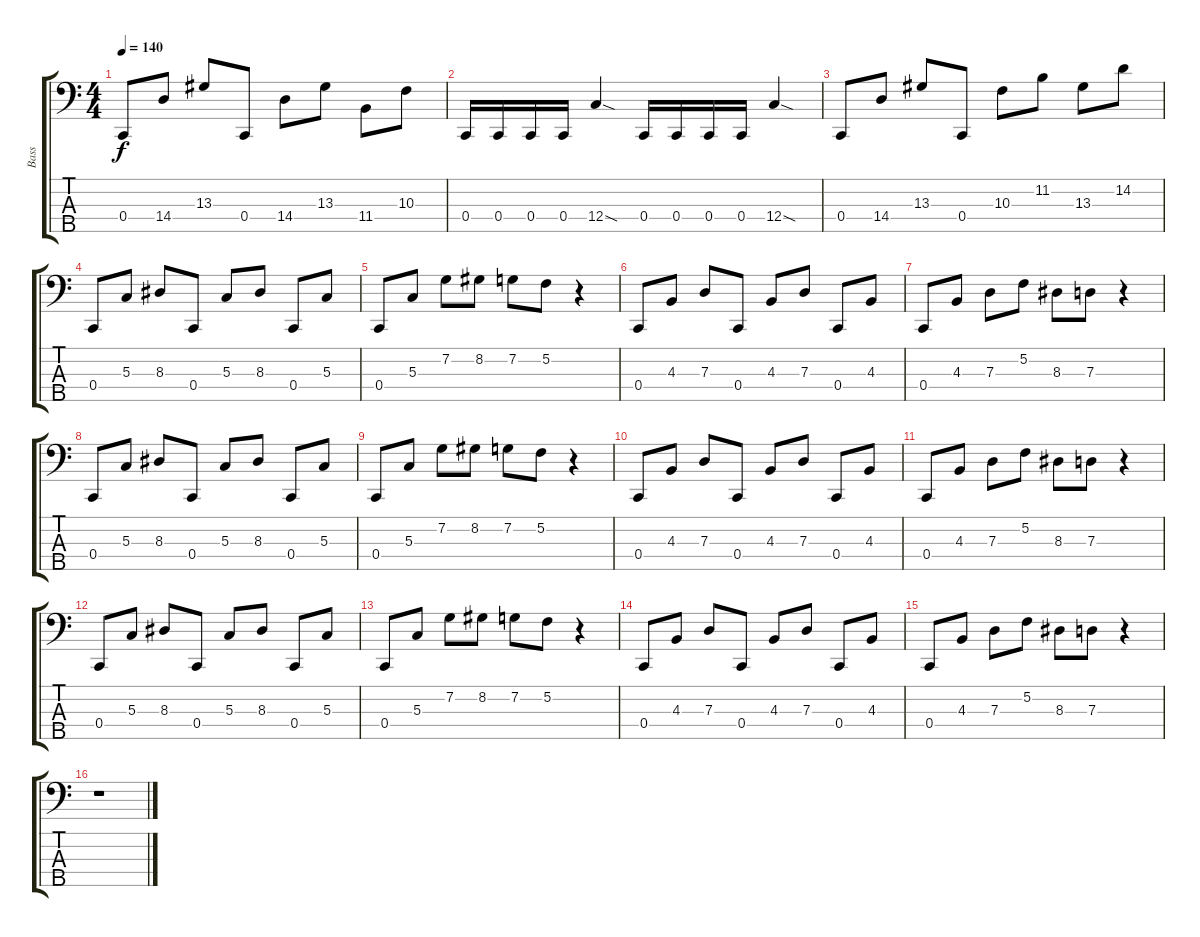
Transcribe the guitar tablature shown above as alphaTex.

\track ("Bass" "Bass") {instrument electricbasspick}
\staff {score tabs}
\tuning (F2 C2 G1 C1 A0) {hide}
\ts (4 4)
\tempo 140
\clef f4
\ks c
0.4.8{dy f} 14.4.8 13.3.8 0.4.8 14.4.8 13.3.8 11.4.8 10.3.8 |
0.4.16 0.4.16 0.4.16 0.4.16 12.4{sod}.4 0.4.16 0.4.16 0.4.16 0.4.16 12.4{sod}.4 |
0.4.8 14.4.8 13.3.8 0.4.8 10.3.8 11.2.8 13.3.8 14.2.8 |
0.4.8 5.3.8 8.3.8 0.4.8 5.3.8 8.3.8 0.4.8 5.3.8 |
0.4.8 5.3.8 7.2.8 8.2.8 7.2.8 5.2.8 r.4 |
0.4.8 4.3.8 7.3.8 0.4.8 4.3.8 7.3.8 0.4.8 4.3.8 |
0.4.8 4.3.8 7.3.8 5.2.8 8.3.8 7.3.8 r.4 |
0.4.8 5.3.8 8.3.8 0.4.8 5.3.8 8.3.8 0.4.8 5.3.8 |
0.4.8 5.3.8 7.2.8 8.2.8 7.2.8 5.2.8 r.4 |
0.4.8 4.3.8 7.3.8 0.4.8 4.3.8 7.3.8 0.4.8 4.3.8 |
0.4.8 4.3.8 7.3.8 5.2.8 8.3.8 7.3.8 r.4 |
0.4.8 5.3.8 8.3.8 0.4.8 5.3.8 8.3.8 0.4.8 5.3.8 |
0.4.8 5.3.8 7.2.8 8.2.8 7.2.8 5.2.8 r.4 |
0.4.8 4.3.8 7.3.8 0.4.8 4.3.8 7.3.8 0.4.8 4.3.8 |
0.4.8 4.3.8 7.3.8 5.2.8 8.3.8 7.3.8 r.4 |
r.1
